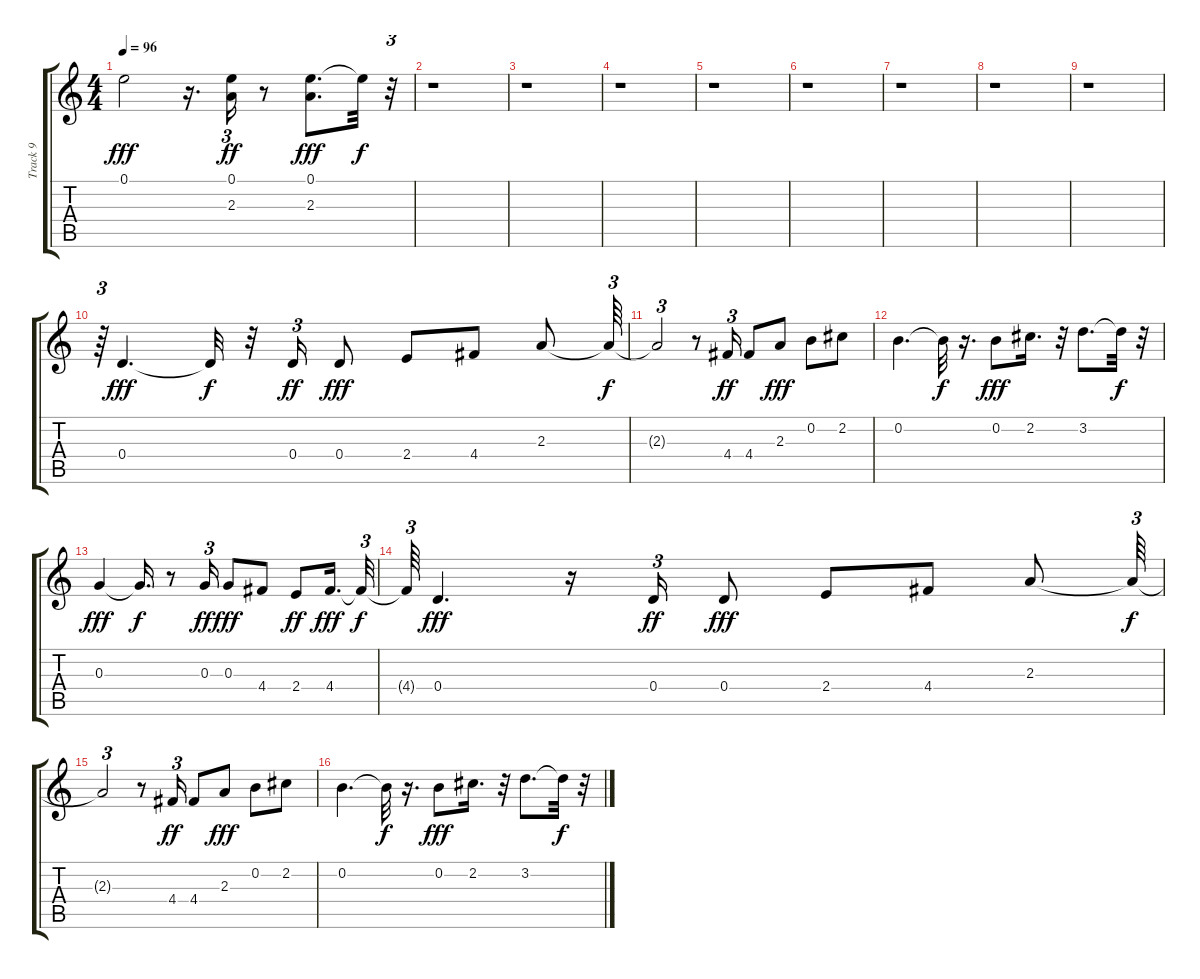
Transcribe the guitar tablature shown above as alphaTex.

\track ("Track 9" "Track 9") {instrument acousticguitarsteel}
\staff {score tabs}
\tuning (E4 B3 G3 D3 A2 E2) {hide}
\ts (4 4)
\tempo 96
\clef g2
\ks c
0.1.2{dy fff} r.16{d} (0.1 2.3).16{tu (3 2) dy ff} r.8 (0.1 2.3).8{d dy fff} 0.1{t}.32{dy f} r.32{tu (3 2)} |
r.1 |
r.1 |
r.1 |
r.1 |
r.1 |
r.1 |
r.1 |
r.1 |
r.64{tu (3 2)} 0.4.4{d dy fff} 0.4{t}.32{dy f} r.32 0.4.16{tu (3 2) dy ff} 0.4.8{dy fff} 2.4.8 4.4.8 2.3.8 2.3{t}.64{tu (3 2) dy f} |
2.3{t}.2{tu (3 2)} r.8 4.4.16{tu (3 2) dy ff} 4.4.8 2.3.8{dy fff} 0.2.8 2.2.8 |
0.2.4{d} 0.2{t}.32{dy f} r.16{d} 0.2.8{dy fff} 2.2.16{d} r.32 3.2.8{d} 3.2{t}.32{dy f} r.32 |
0.3.4{dy fff} 0.3{t}.16{d dy f} r.8 0.3.16{tu (3 2) dy ff} 0.3.8{dy fff} 4.4.8 2.4.8{dy ff} 4.4.16{d dy fff} 4.4{t}.32{tu (3 2) dy f} |
4.4{t}.64{tu (3 2)} 0.4.4{d dy fff} r.16 0.4.16{tu (3 2) dy ff} 0.4.8{dy fff} 2.4.8 4.4.8 2.3.8 2.3{t}.64{tu (3 2) dy f} |
2.3{t}.2{tu (3 2)} r.8 4.4.16{tu (3 2) dy ff} 4.4.8 2.3.8{dy fff} 0.2.8 2.2.8 |
0.2.4{d} 0.2{t}.32{dy f} r.16{d} 0.2.8{dy fff} 2.2.16{d} r.32 3.2.8{d} 3.2{t}.32{dy f} r.32
